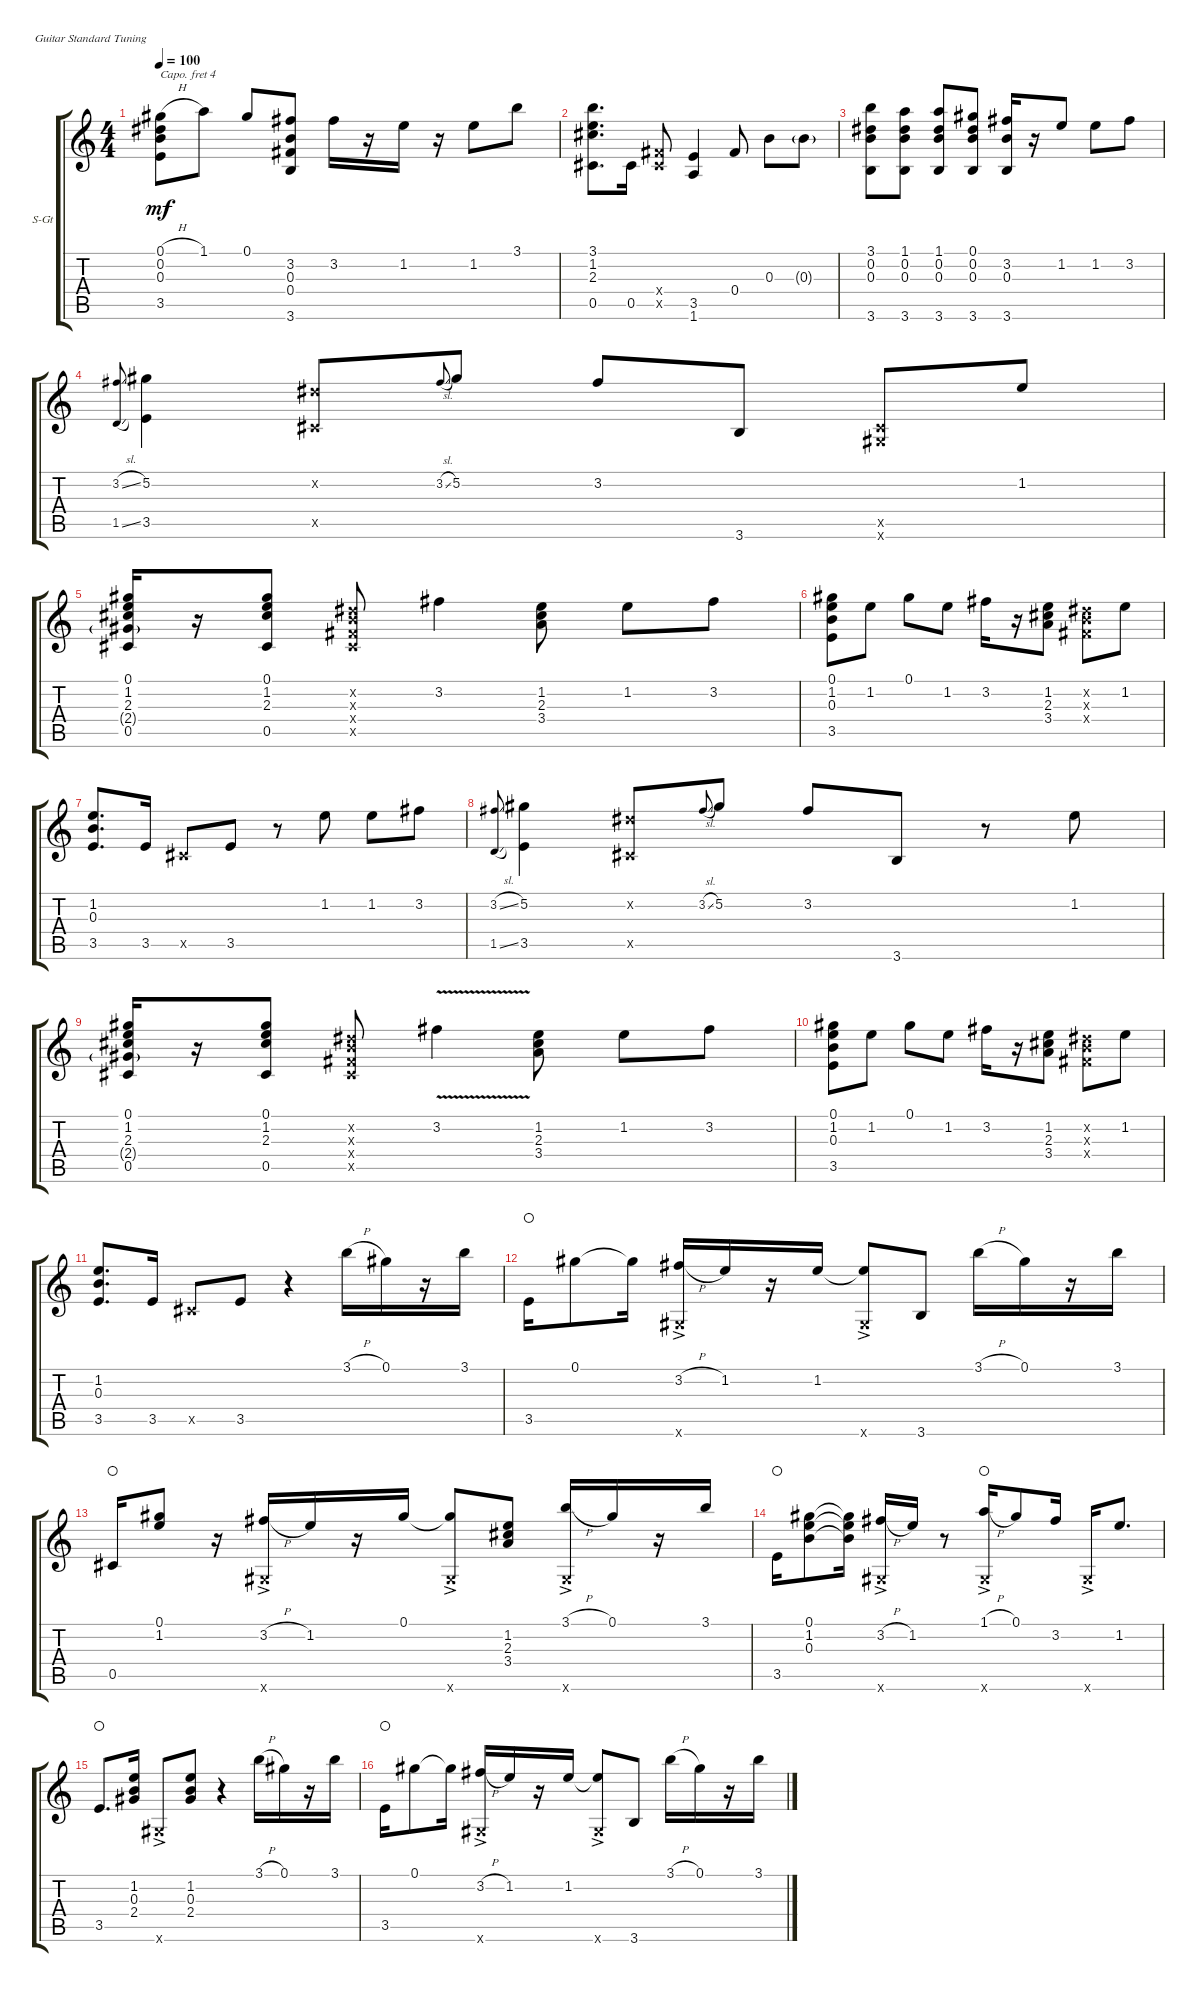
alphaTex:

\defaultSystemsLayout 4
\bracketExtendMode groupsimilarinstruments
\firstSystemTrackNameOrientation horizontal
\otherSystemsTrackNameOrientation horizontal
\track ("Steel Guitar" "S-Gt") {instrument acousticguitarsteel}
\staff {score tabs}
\capo 4
\tuning (E4 B3 G3 D3 A2 E2)
\ts (4 4)
\tempo 100
\clef g2
\ks c
(0.1{h} 3.5 0.2 0.3).8{dy mf} 1.1.8 0.1.8 (3.2 3.6 0.3 0.4).8 3.2.16 r.16 1.2.16 r.16 1.2.8 3.1.8 |
(3.1 0.5 1.2 2.3).8{d} 0.5.16 (0.4{x} 0.5{x}).8 (1.6 3.5).4 0.4.8 0.3.8 0.3{g}.8 |
(3.6 3.1 0.2 0.3).8 (3.6 0.3 0.2 1.1).8 (1.1 0.2 0.3 3.6).8 (3.6 0.3 0.2 0.1).8 (3.2 0.3 3.6).16 r.16 1.2.8 1.2.8 3.2.8 |
(3.2{sl} 1.5{sl}).8{gr onbeat} (3.5 5.2).4 (0.5{x} 0.2{x}).8 3.2{sl}.8{gr onbeat} 5.2.8 3.2.8 3.6.8 (0.6{x} 0.5{x}).8 1.2.8 |
(0.5 2.4{g} 2.3 1.2 0.1).16 r.16 (1.2 2.3 0.5 0.1).8 (0.2{x} 0.3{x} 0.4{x} 0.5{x}).8 3.2.4 (1.2 2.3 3.4).8 1.2.8 3.2.8 |
(3.5 0.1 0.3 1.2).8 1.2.8 0.1.8 1.2.8 3.2.16 r.16 (1.2 2.3 3.4).8 (0.2{x} 0.3{x} 0.4{x}).8 1.2.8 |
(0.3 1.2 3.5).8{d} 3.5.16 0.5{x}.8 3.5.8 r.8 1.2.8 1.2.8 3.2.8 |
(3.2{sl} 1.5{sl}).8{gr onbeat} (3.5 5.2).4 (0.5{x} 0.2{x}).8 3.2{sl}.8{gr onbeat} 5.2.8 3.2.8 3.6.8 r.8 1.2.8 |
(0.5 2.4{g} 2.3 1.2 0.1).16 r.16 (1.2 2.3 0.5 0.1).8 (0.2{x} 0.3{x} 0.4{x} 0.5{x}).8 3.2{v}.4 (1.2 2.3 3.4).8 1.2.8 3.2.8 |
(3.5 0.1 0.3 1.2).8 1.2.8 0.1.8 1.2.8 3.2.16 r.16 (1.2 2.3 3.4).8 (0.2{x} 0.3{x} 0.4{x}).8 1.2.8 |
(0.3 1.2 3.5).8{d} 3.5.16 0.5{x}.8 3.5.8 r.4 3.1{h}.16 0.1.16 r.16 3.1.16 |
3.5.16{waho} 0.1.8 0.1{t}.16 (3.2{h} 0.6{ac x}).16 1.2.16 r.16 1.2.16 (0.6{ac x} 1.2{t}).8 3.6.8 3.1{h}.16 0.1.16 r.16 3.1.16 |
0.5.16{waho} (0.1 1.2).8 r.16 (3.2{h} 0.6{ac x}).16 1.2.16 r.16 0.1.16 (0.6{ac x} 0.1{t}).8 (1.2 2.3 3.4).8 (0.6{ac x} 3.1{h}).16 0.1.16 r.16 3.1.16 |
3.5.16{waho} (0.1 1.2 0.3).8 (0.1{t} 1.2{t} 0.3{t}).16 (3.2{h} 0.6{ac x}).16 1.2.16 r.8 (1.1{h} 0.6{ac x}).16{waho} 0.1.8 3.2.16 0.6{ac x}.16 1.2.8{d} |
3.5.8{d waho} (1.2 0.3 2.4).16 0.6{ac x}.8 (1.2 0.3 2.4).8 r.4 3.1{h}.16 0.1.16 r.16 3.1.16 |
3.5.16{waho} 0.1.8 0.1{t}.16 (3.2{h} 0.6{ac x}).16 1.2.16 r.16 1.2.16 (0.6{ac x} 1.2{t}).8 3.6.8 3.1{h}.16 0.1.16 r.16 3.1.16
